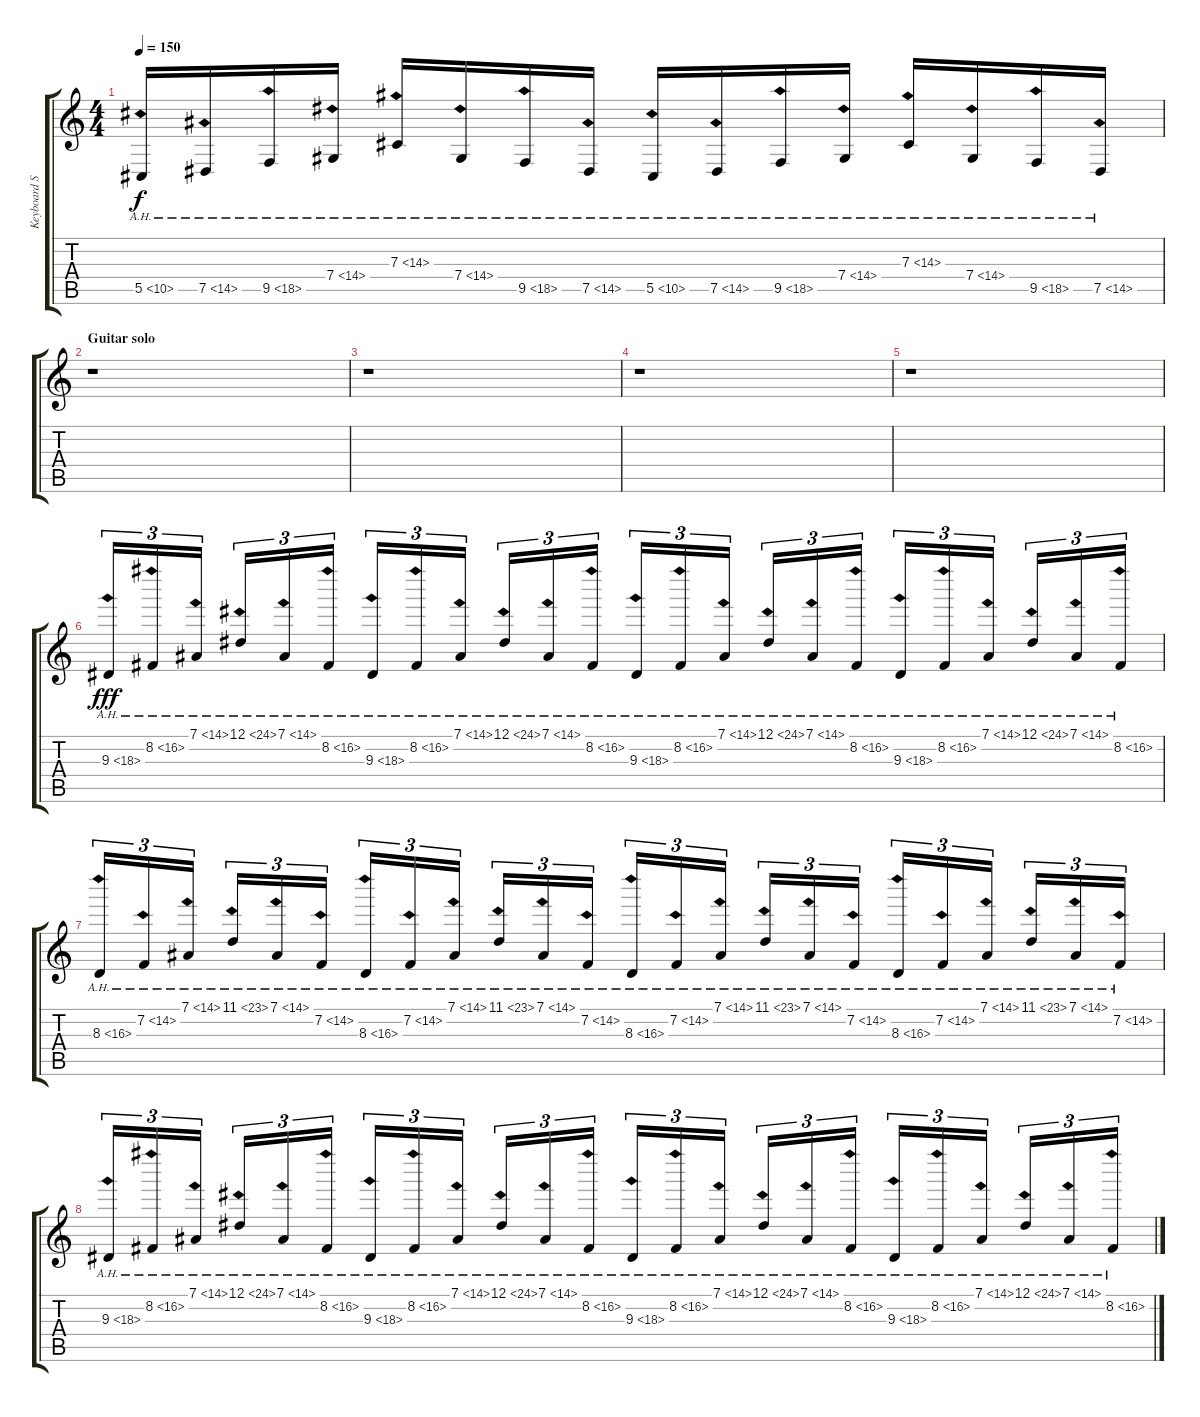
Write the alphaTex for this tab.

\track ("Keyboard Solo" "Keyboard S") {instrument lead1square}
\staff {score tabs}
\tuning (Eb4 Bb3 Gb3 Db3 Ab2 Eb2) {hide}
\ts (4 4)
\tempo 150
\clef g2
\ks c
5.5{ah 5}.16{dy f} 7.5{ah 7}.16 9.5{ah 9}.16 7.4{ah 7}.16 7.3{ah 7}.16 7.4{ah 7}.16 9.5{ah 9}.16 7.5{ah 7}.16 5.5{ah 5}.16 7.5{ah 7}.16 9.5{ah 9}.16 7.4{ah 7}.16 7.3{ah 7}.16 7.4{ah 7}.16 9.5{ah 9}.16 7.5{ah 7}.16 |
\section ("" "Guitar solo")
r.1 |
r.1 |
r.1 |
r.1 |
9.3{ah 9}.16{tu (3 2) dy fff} 8.2{ah 8}.16{tu (3 2)} 7.1{ah 7}.16{tu (3 2)} 12.1{ah 12}.16{tu (3 2)} 7.1{ah 7}.16{tu (3 2)} 8.2{ah 8}.16{tu (3 2)} 9.3{ah 9}.16{tu (3 2)} 8.2{ah 8}.16{tu (3 2)} 7.1{ah 7}.16{tu (3 2)} 12.1{ah 12}.16{tu (3 2)} 7.1{ah 7}.16{tu (3 2)} 8.2{ah 8}.16{tu (3 2)} 9.3{ah 9}.16{tu (3 2)} 8.2{ah 8}.16{tu (3 2)} 7.1{ah 7}.16{tu (3 2)} 12.1{ah 12}.16{tu (3 2)} 7.1{ah 7}.16{tu (3 2)} 8.2{ah 8}.16{tu (3 2)} 9.3{ah 9}.16{tu (3 2)} 8.2{ah 8}.16{tu (3 2)} 7.1{ah 7}.16{tu (3 2)} 12.1{ah 12}.16{tu (3 2)} 7.1{ah 7}.16{tu (3 2)} 8.2{ah 8}.16{tu (3 2)} |
8.3{ah 8}.16{tu (3 2)} 7.2{ah 7}.16{tu (3 2)} 7.1{ah 7}.16{tu (3 2)} 11.1{ah 12}.16{tu (3 2)} 7.1{ah 7}.16{tu (3 2)} 7.2{ah 7}.16{tu (3 2)} 8.3{ah 8}.16{tu (3 2)} 7.2{ah 7}.16{tu (3 2)} 7.1{ah 7}.16{tu (3 2)} 11.1{ah 12}.16{tu (3 2)} 7.1{ah 7}.16{tu (3 2)} 7.2{ah 7}.16{tu (3 2)} 8.3{ah 8}.16{tu (3 2)} 7.2{ah 7}.16{tu (3 2)} 7.1{ah 7}.16{tu (3 2)} 11.1{ah 12}.16{tu (3 2)} 7.1{ah 7}.16{tu (3 2)} 7.2{ah 7}.16{tu (3 2)} 8.3{ah 8}.16{tu (3 2)} 7.2{ah 7}.16{tu (3 2)} 7.1{ah 7}.16{tu (3 2)} 11.1{ah 12}.16{tu (3 2)} 7.1{ah 7}.16{tu (3 2)} 7.2{ah 7}.16{tu (3 2)} |
9.3{ah 9}.16{tu (3 2)} 8.2{ah 8}.16{tu (3 2)} 7.1{ah 7}.16{tu (3 2)} 12.1{ah 12}.16{tu (3 2)} 7.1{ah 7}.16{tu (3 2)} 8.2{ah 8}.16{tu (3 2)} 9.3{ah 9}.16{tu (3 2)} 8.2{ah 8}.16{tu (3 2)} 7.1{ah 7}.16{tu (3 2)} 12.1{ah 12}.16{tu (3 2)} 7.1{ah 7}.16{tu (3 2)} 8.2{ah 8}.16{tu (3 2)} 9.3{ah 9}.16{tu (3 2)} 8.2{ah 8}.16{tu (3 2)} 7.1{ah 7}.16{tu (3 2)} 12.1{ah 12}.16{tu (3 2)} 7.1{ah 7}.16{tu (3 2)} 8.2{ah 8}.16{tu (3 2)} 9.3{ah 9}.16{tu (3 2)} 8.2{ah 8}.16{tu (3 2)} 7.1{ah 7}.16{tu (3 2)} 12.1{ah 12}.16{tu (3 2)} 7.1{ah 7}.16{tu (3 2)} 8.2{ah 8}.16{tu (3 2)}
